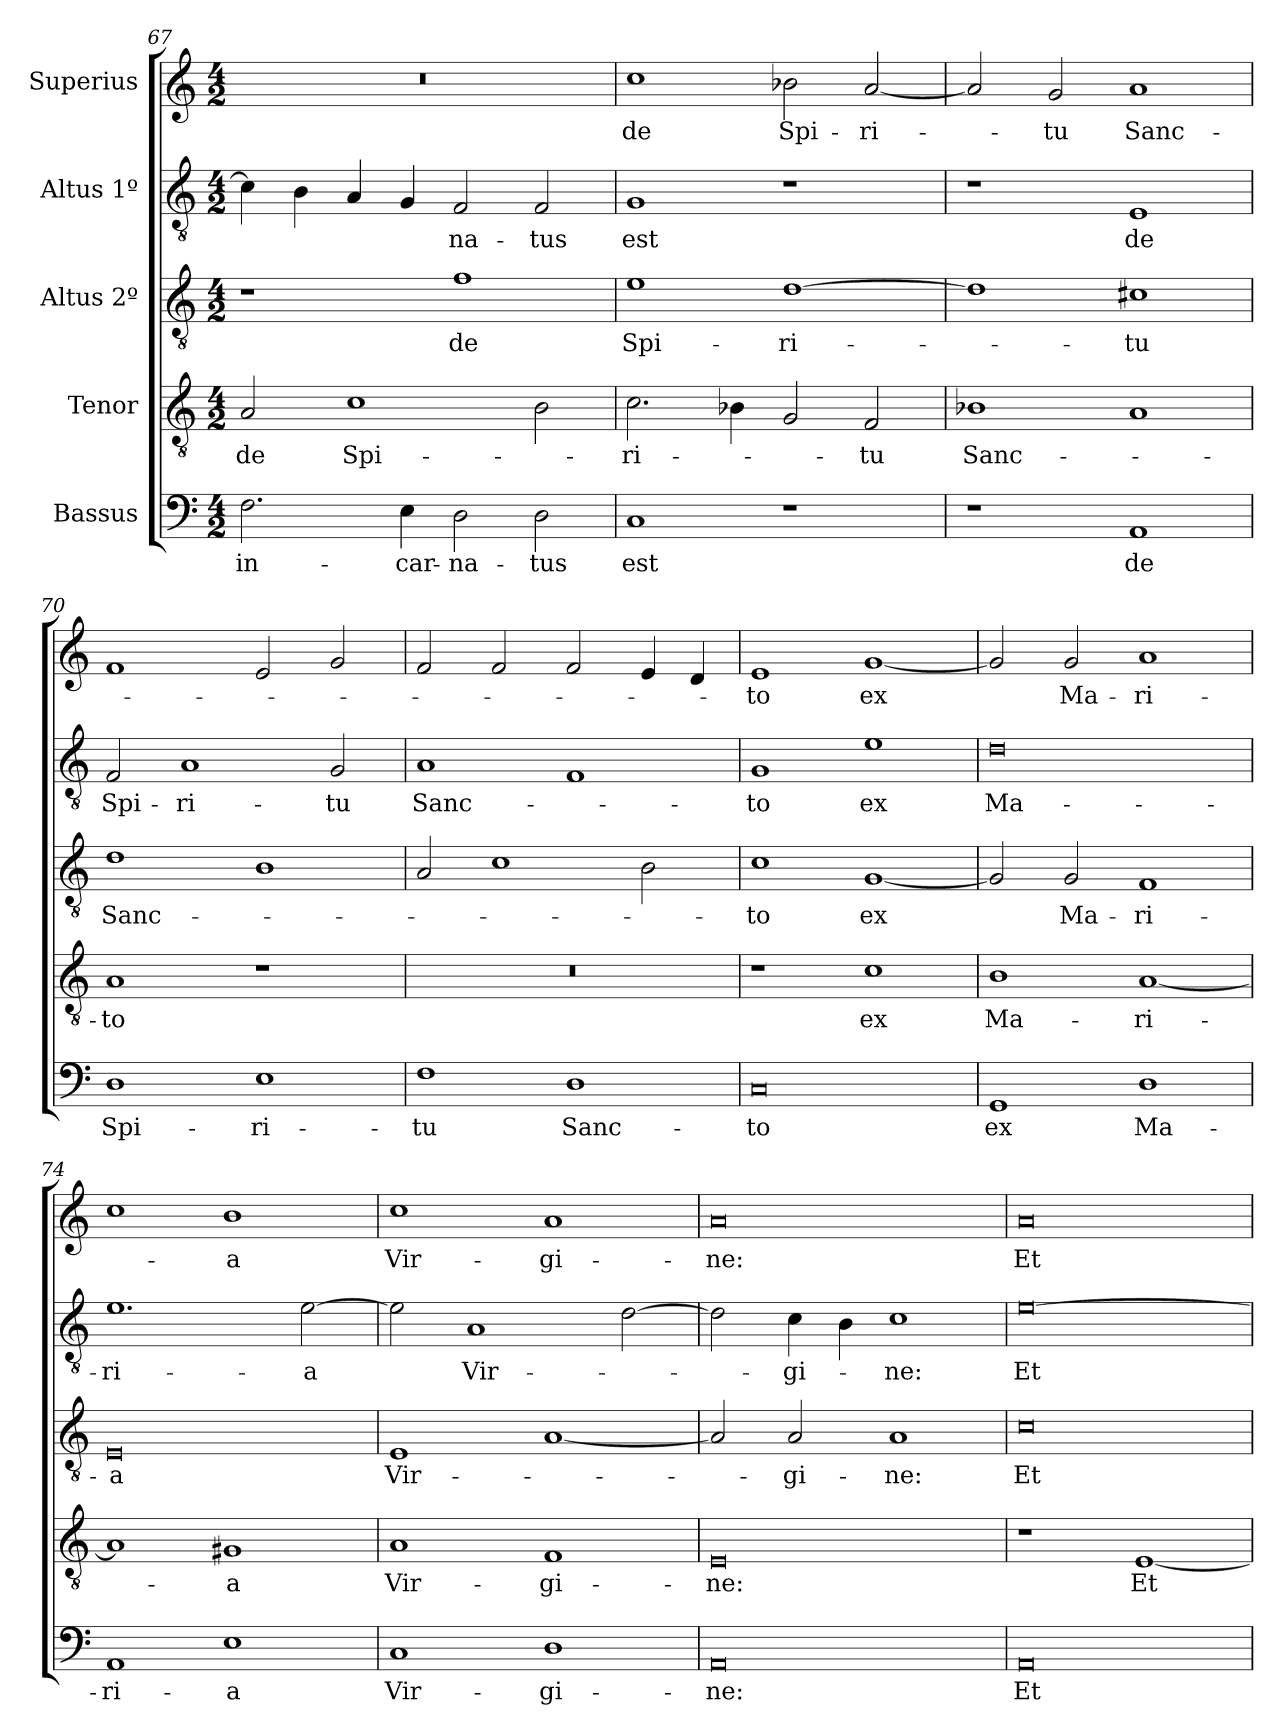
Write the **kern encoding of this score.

**kern	**text	**kern	**text	**kern	**text	**kern	**text	**kern	**text
*part5	*part5	*part4	*part4	*part3	*part3	*part2	*part2	*part1	*part1
*staff5	*staff5	*staff4	*staff4	*staff3	*staff3	*staff2	*staff2	*staff1	*staff1
*I"Bassus	*	*I"Tenor	*	*I"Altus 2º	*	*I"Altus 1º	*	*I"Superius	*
*clefF4	*	*clefGv2	*	*clefGv2	*	*clefGv2	*	*clefG2	*
*k[]	*	*k[]	*	*k[]	*	*k[]	*	*k[]	*
*M4/2	*	*M4/2	*	*M4/2	*	*M4/2	*	*M4/2	*
=67	=67	=67	=67	=67	=67	=67	=67	=67	=67
2.F\	in-	2A/	de	1r	.	4c\]	.	0r	.
.	.	.	.	.	.	4B\	.	.	.
.	.	1c\	Spi-	.	.	4A/	.	.	.
4E\	-car-	.	.	.	.	4G/	.	.	.
2D\	-na-	.	.	1f\	de	2F/	-na-	.	.
2D\	-tus	2B\	.	.	.	2F/	-tus	.	.
=68	=68	=68	=68	=68	=68	=68	=68	=68	=68
1C/	est	2.c\	-ri-	1e\	Spi-	1G/	est	1cc\	de
.	.	4B-X\	.	.	.	.	.	.	.
1r	.	2G/	.	[1d\	-ri-	1r	.	2b-X\	Spi-
.	.	2F/	-tu	.	.	.	.	[2a/	-ri-
=69	=69	=69	=69	=69	=69	=69	=69	=69	=69
1r	.	1B-X\	Sanc-	1d\]	.	1r	.	2a/]	.
.	.	.	.	.	.	.	.	2g/	-tu
1AA/	de	1A/	.	1c#X\	-tu	1E/	de	1a/	Sanc-
=70	=70	=70	=70	=70	=70	=70	=70	=70	=70
1D\	Spi-	1A/	-to	1d\	Sanc-	2F/	Spi-	1f/	.
.	.	.	.	.	.	1A/	-ri-	.	.
1E\	-ri-	1r	.	1B\	.	.	.	2e/	.
.	.	.	.	.	.	2G/	-tu	2g/	.
=71	=71	=71	=71	=71	=71	=71	=71	=71	=71
1F\	-tu	0r	.	2A/	.	1A/	Sanc-	2f/	.
.	.	.	.	1c\	.	.	.	2f/	.
1D\	Sanc-	.	.	.	.	1F/	.	2f/	.
.	.	.	.	2B\	.	.	.	4e/	.
.	.	.	.	.	.	.	.	4d/	.
=72	=72	=72	=72	=72	=72	=72	=72	=72	=72
0C/	-to	1r	.	1c\	-to	1G/	-to	1e/	-to
.	.	1c\	ex	[1G/	ex	1e\	ex	[1g/	ex
=73	=73	=73	=73	=73	=73	=73	=73	=73	=73
1GG/	ex	1B\	Ma-	2G/]	.	0d\	Ma-	2g/]	.
.	.	.	.	2G/	Ma-	.	.	2g/	Ma-
1D\	Ma-	[1A/	-ri-	1F/	-ri-	.	.	1a/	-ri-
=74	=74	=74	=74	=74	=74	=74	=74	=74	=74
1AA/	-ri-	1A/]	.	0E/	-a	1.e\	-ri-	1cc\	.
1E\	-a	1G#X/	-a	.	.	.	.	1b\	-a
.	.	.	.	.	.	[2e\	-a	.	.
=75	=75	=75	=75	=75	=75	=75	=75	=75	=75
1C/	Vir-	1A/	Vir-	1E/	Vir-	2e\]	.	1cc\	Vir-
.	.	.	.	.	.	1A/	Vir-	.	.
1D\	-gi-	1F/	-gi-	[1A/	.	.	.	1a/	-gi-
.	.	.	.	.	.	[2d\	.	.	.
=76	=76	=76	=76	=76	=76	=76	=76	=76	=76
0AA/	-ne:	0E/	-ne:	2A/]	.	2d\]	.	0a/	-ne:
.	.	.	.	2A/	-gi-	4c\	-gi-	.	.
.	.	.	.	.	.	4B\	.	.	.
.	.	.	.	1A/	-ne:	1c\	-ne:	.	.
=77	=77	=77	=77	=77	=77	=77	=77	=77	=77
0AA/	Et	1r	.	0c\	Et	[0e\	Et	0a/	Et
.	.	[1E/	Et	.	.	.	.	.	.
=	=	=	=	=	=	=	=	=	=
*-	*-	*-	*-	*-	*-	*-	*-	*-	*-
